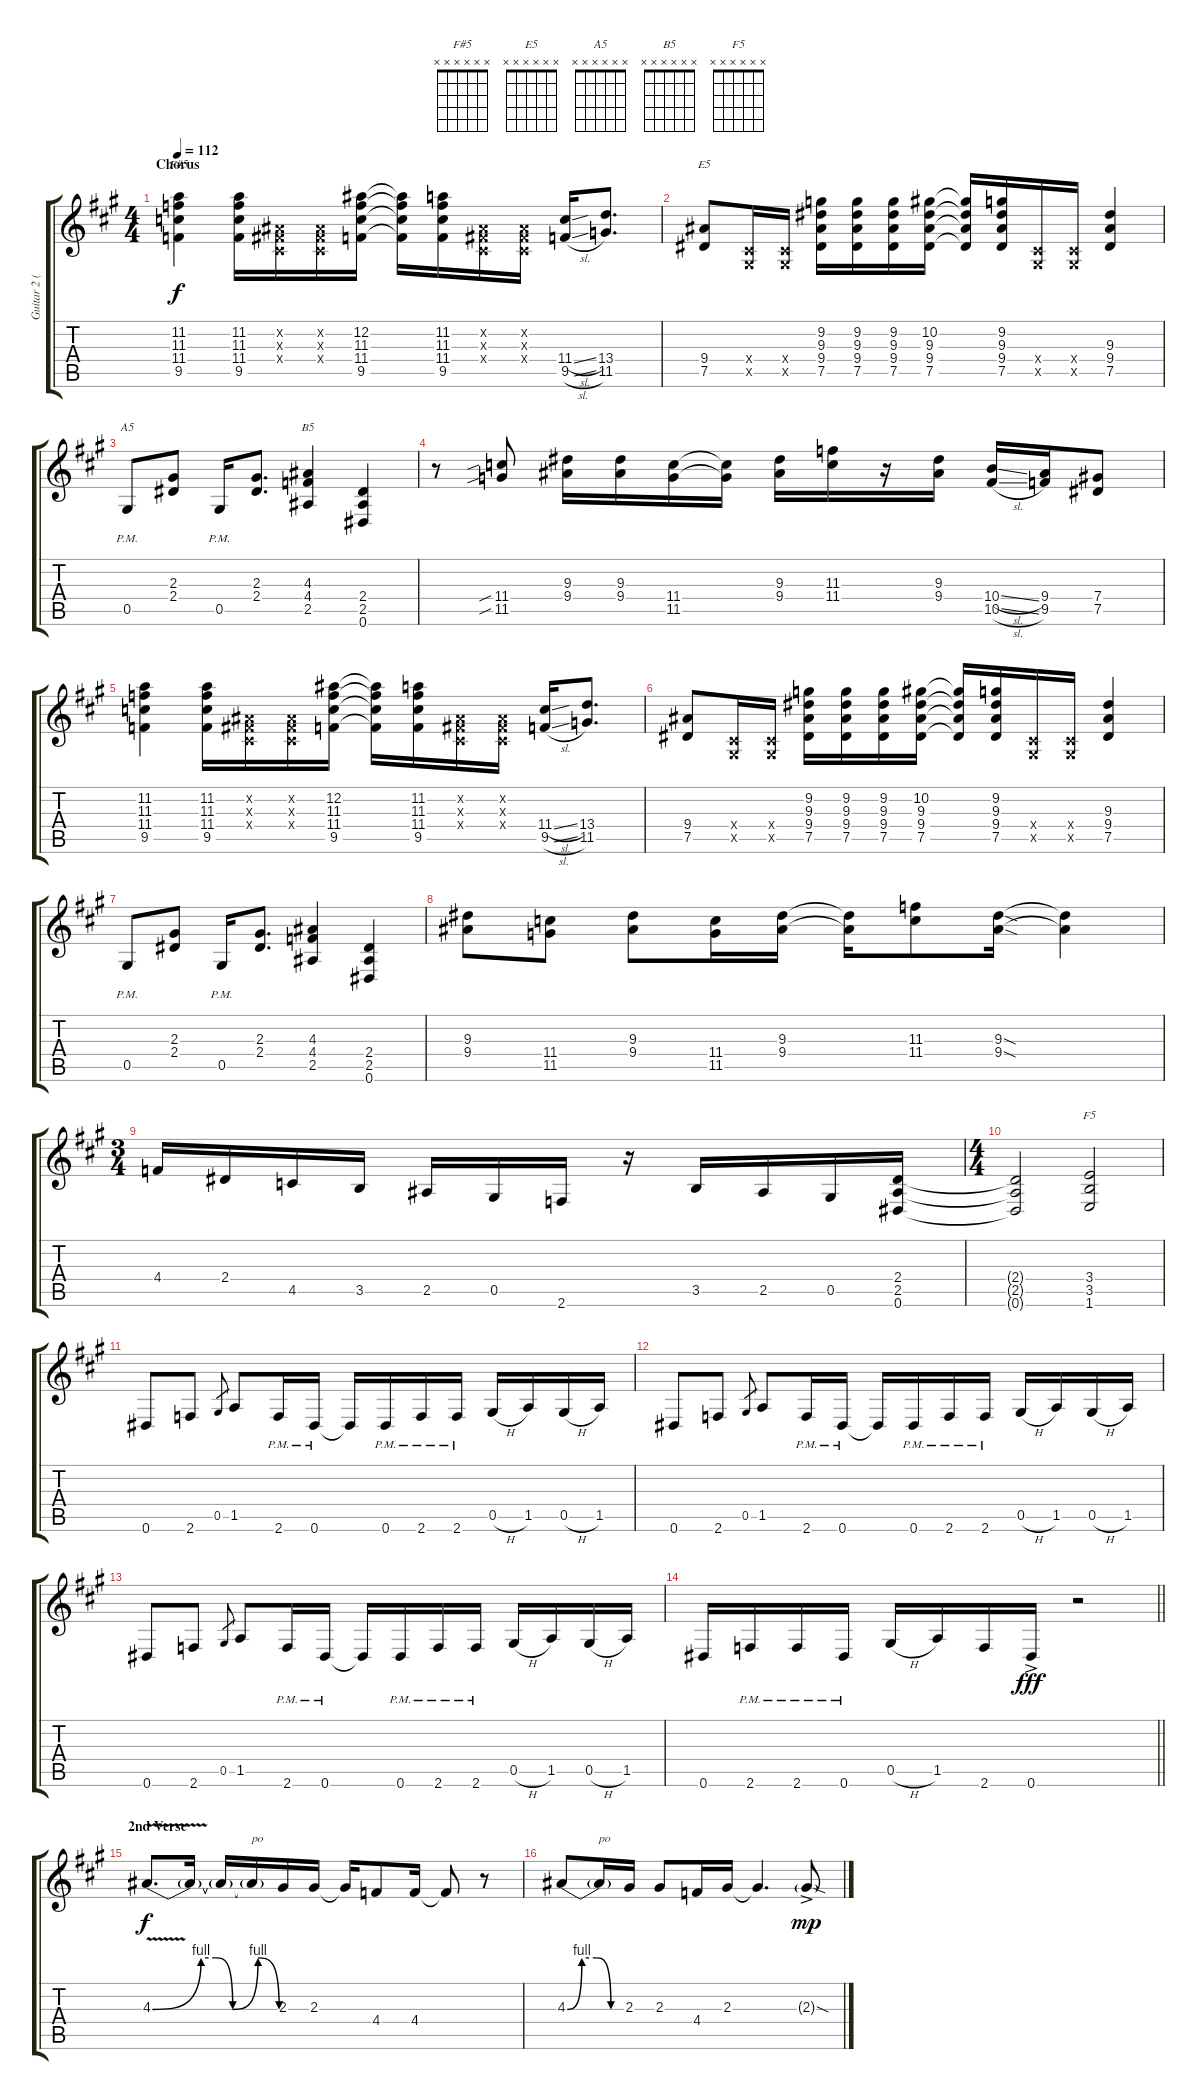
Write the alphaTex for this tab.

\track ("Guitar 2 (Izzy)" "Guitar 2 (") {instrument overdrivenguitar}
\staff {score tabs}
\tuning (Eb4 Bb3 Gb3 Db3 Ab2 Eb2) {hide}
\chord ("F#5" x x x x x x)
\chord ("E5" x x x x x x)
\chord ("A5" x x x x x x)
\chord ("B5" x x x x x x)
\chord ("F5" x x x x x x)
\ts (4 4)
\section ("" "Chorus")
\tempo 112
\clef g2
\ks f#minor
(11.2 11.3 11.4 9.5).4{ch "F#5" dy f} (11.2 11.3 11.4 9.5).16 (0.2{x} 0.3{x} 0.4{x}).16 (0.2{x} 0.3{x} 0.4{x}).16 (12.2 11.3 11.4 9.5).16 (12.2{t} 11.3{t} 11.4{t} 9.5{t}).16 (11.2 11.3 11.4 9.5).16 (0.2{x} 0.3{x} 0.4{x}).16 (0.2{x} 0.3{x} 0.4{x}).16 (11.4{sl} 9.5{sl}).16 (13.4 11.5).8{d} |
(9.4 7.5).8{ch "E5"} (0.4{x} 0.5{x}).16 (0.4{x} 0.5{x}).16 (9.2 9.3 9.4 7.5).16 (9.2 9.3 9.4 7.5).16 (9.2 9.3 9.4 7.5).16 (10.2 9.3 9.4 7.5).16 (10.2{t} 9.3{t} 9.4{t} 7.5{t}).16 (9.2 9.3 9.4 7.5).16 (0.4{x} 0.5{x}).16 (0.4{x} 0.5{x}).16 (9.3 9.4 7.5).4 |
0.5{pm}.8{ch "A5"} (2.3 2.4).8 0.5{pm}.16 (2.3 2.4).8{d} (4.3 4.4 2.5).4{ch "B5"} (2.4 2.5 0.6).4 |
r.8 (11.4{sib} 11.5{sib}).8 (9.3 9.4).16 (9.3 9.4).16 (11.4 11.5).16 (11.4{t} 11.5{t}).16 (9.3 9.4).16 (11.3 11.4).16 r.16 (9.3 9.4).16 (10.4{sl} 10.5{sl}).16 (9.4 9.5).16 (7.4 7.5).8 |
(11.2 11.3 11.4 9.5).4 (11.2 11.3 11.4 9.5).16 (0.2{x} 0.3{x} 0.4{x}).16 (0.2{x} 0.3{x} 0.4{x}).16 (12.2 11.3 11.4 9.5).16 (12.2{t} 11.3{t} 11.4{t} 9.5{t}).16 (11.2 11.3 11.4 9.5).16 (0.2{x} 0.3{x} 0.4{x}).16 (0.2{x} 0.3{x} 0.4{x}).16 (11.4{sl} 9.5{sl}).16 (13.4 11.5).8{d} |
(9.4 7.5).8 (0.4{x} 0.5{x}).16 (0.4{x} 0.5{x}).16 (9.2 9.3 9.4 7.5).16 (9.2 9.3 9.4 7.5).16 (9.2 9.3 9.4 7.5).16 (10.2 9.3 9.4 7.5).16 (10.2{t} 9.3{t} 9.4{t} 7.5{t}).16 (9.2 9.3 9.4 7.5).16 (0.4{x} 0.5{x}).16 (0.4{x} 0.5{x}).16 (9.3 9.4 7.5).4 |
0.5{pm}.8 (2.3 2.4).8 0.5{pm}.16 (2.3 2.4).8{d} (4.3 4.4 2.5).4 (2.4 2.5 0.6).4 |
(9.3 9.4).8 (11.4 11.5).8 (9.3 9.4).8 (11.4 11.5).16 (9.3 9.4).16 (9.3{t} 9.4{t}).16 (11.3 11.4).8 (9.3{sod} 9.4{sod}).16 (9.3{t} 9.4{t}).4 |
\ts (3 4)
4.4.16 2.4.16 4.5.16 3.5.16 2.5.16 0.5.16 2.6.16 r.16 3.5.16 2.5.16 0.5.16 (2.4 2.5 0.6).16 |
\ts (4 4)
(2.4{t} 2.5{t} 0.6{t}).2 (3.4 3.5 1.6).2{ch "F5"} |
0.6.8 2.6.8 0.5.8{gr} 1.5.8 2.6{pm}.16 0.6{pm}.16 0.6{t}.16 0.6{pm}.16 2.6{pm}.16 2.6{pm}.16 0.5{h}.16 1.5.16 0.5{h}.16 1.5.16 |
0.6.8 2.6.8 0.5.8{gr} 1.5.8 2.6{pm}.16 0.6{pm}.16 0.6{t}.16 0.6{pm}.16 2.6{pm}.16 2.6{pm}.16 0.5{h}.16 1.5.16 0.5{h}.16 1.5.16 |
0.6.8 2.6.8 0.5.8{gr} 1.5.8 2.6{pm}.16 0.6{pm}.16 0.6{t}.16 0.6{pm}.16 2.6{pm}.16 2.6{pm}.16 0.5{h}.16 1.5.16 0.5{h}.16 1.5.16 |
\barLineRight lightlight
0.6.16 2.6{pm}.16 2.6{pm}.16 0.6{pm}.16 0.5{h}.16 1.5.16 2.6.16 0.6{ac}.16{dy fff} r.2 |
\section ("" "2nd Verse")
4.3{be (custom 0 0 23 4 30 4 38 0 50 4 60 0) v}.8{d dy f} 4.3{t}.16 4.3{t}.16 4.3{t}.16{txt "po"} 2.3.16 2.3.16 2.3{t}.16 4.4.8 4.4.16 4.4{t}.8 r.8 |
4.3{be (custom 0 0 15 4 30 4 45 0 60 0)}.8 4.3{t}.16{txt "po"} 2.3.16 2.3.8 4.4.16 2.3.16 2.3{t}.4{d} 2.3{sod g ac}.8{dy mp}
